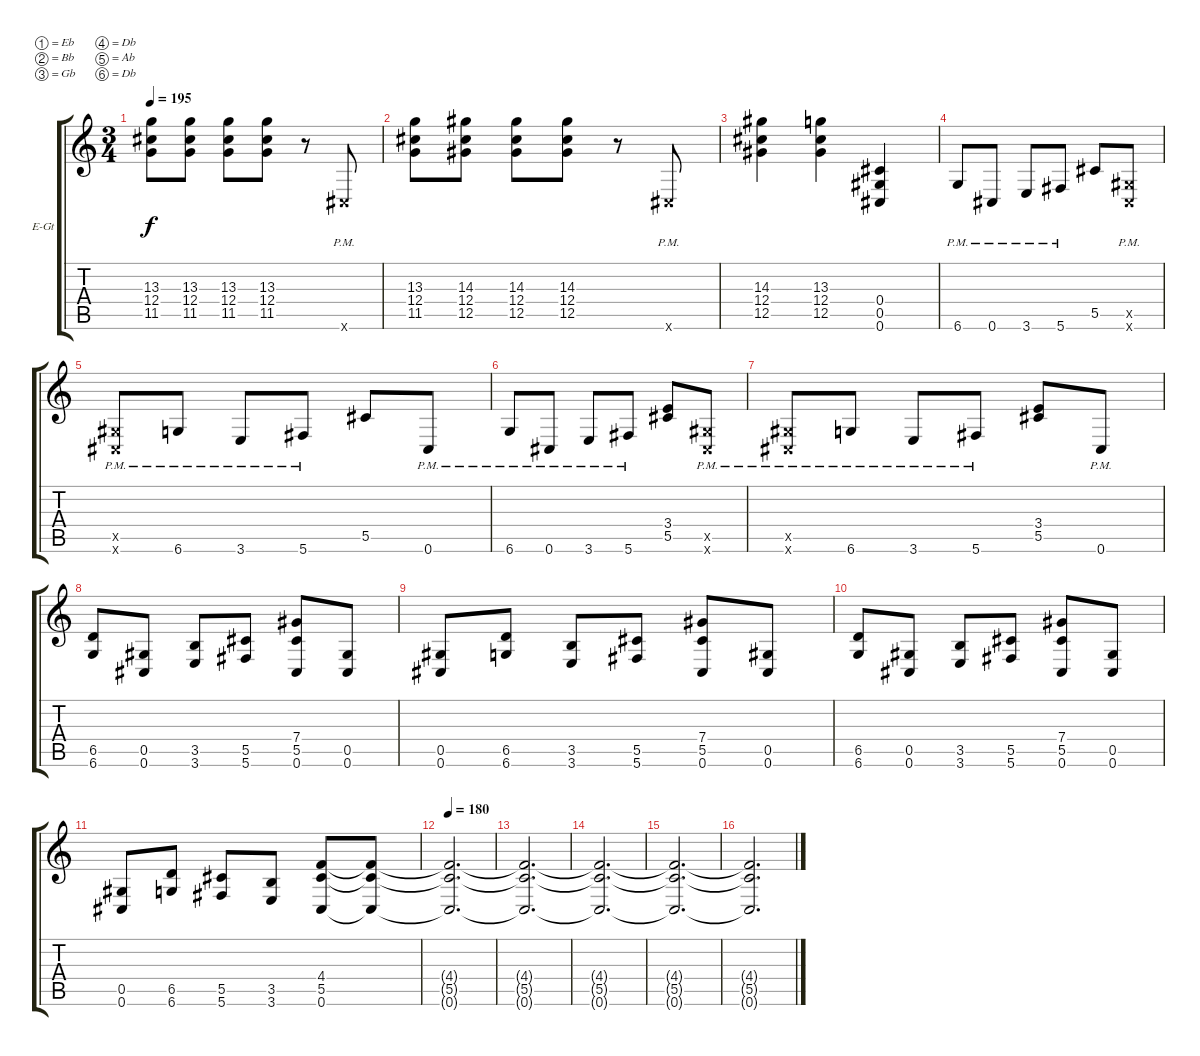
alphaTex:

\bracketExtendMode groupsimilarinstruments
\firstSystemTrackNameOrientation horizontal
\otherSystemsTrackNameOrientation horizontal
\track ("Electric Guitar 2" "E-Gt") {instrument distortionguitar}
\staff {score tabs}
\tuning (Eb4 Bb3 Gb3 Db3 Ab2 Db2)
\ts (3 4)
\tempo 195
\clef g2
\ks c
(11.5 12.4 13.3).8{dy f} (11.5 12.4 13.3).8 (11.5 12.4 13.3).8 (11.5 12.4 13.3).8 r.8 0.6{pm x}.8 |
(11.5 12.4 13.3).8 (12.5 12.4 14.3).8 (12.5 12.4 14.3).8 (12.5 12.4 14.3).8 r.8 0.6{pm x}.8 |
(12.5 12.4 14.3).4 (13.3 12.4 12.5).4 (0.6 0.5 0.4).4 |
6.6{pm}.8 0.6{pm}.8 3.6{pm}.8 5.6{pm}.8 5.5.8 (0.6{pm x} 0.5{x}).8 |
(0.6{pm x} 0.5{x}).8 6.6{pm}.8 3.6{pm}.8 5.6{pm}.8 5.5.8 0.6{pm}.8 |
6.6{pm}.8 0.6{pm}.8 3.6{pm}.8 5.6{pm}.8 (5.5 3.4).8 (0.6{pm x} 0.5{x}).8 |
(0.6{pm x} 0.5{x}).8 6.6{pm}.8 3.6{pm}.8 5.6{pm}.8 (5.5 3.4).8 0.6{pm}.8 |
(6.6 6.5).8 (0.6 0.5).8 (3.6 3.5).8 (5.6 5.5).8 (5.5 7.4 0.6).8 (0.6 0.5).8 |
(0.6 0.5).8 (6.6 6.5).8 (3.6 3.5).8 (5.6 5.5).8 (5.5 7.4 0.6).8 (0.5 0.6).8 |
(6.6 6.5).8 (0.6 0.5).8 (3.6 3.5).8 (5.6 5.5).8 (5.5 7.4 0.6).8 (0.6 0.5).8 |
(0.6 0.5).8 (6.6 6.5).8 (5.6 5.5).8 (3.6 3.5).8 (5.5 4.4 0.6).8 (0.6{t} 5.5{t} 4.4{t}).8 |
\tempo 180
(0.6{t} 5.5{t} 4.4{t}).2{d} |
(4.4{t} 5.5{t} 0.6{t}).2{d} |
(4.4{t} 5.5{t} 0.6{t}).2{d} |
(0.6{t} 5.5{t} 4.4{t}).2{d} |
(4.4{t} 5.5{t} 0.6{t}).2{d}
